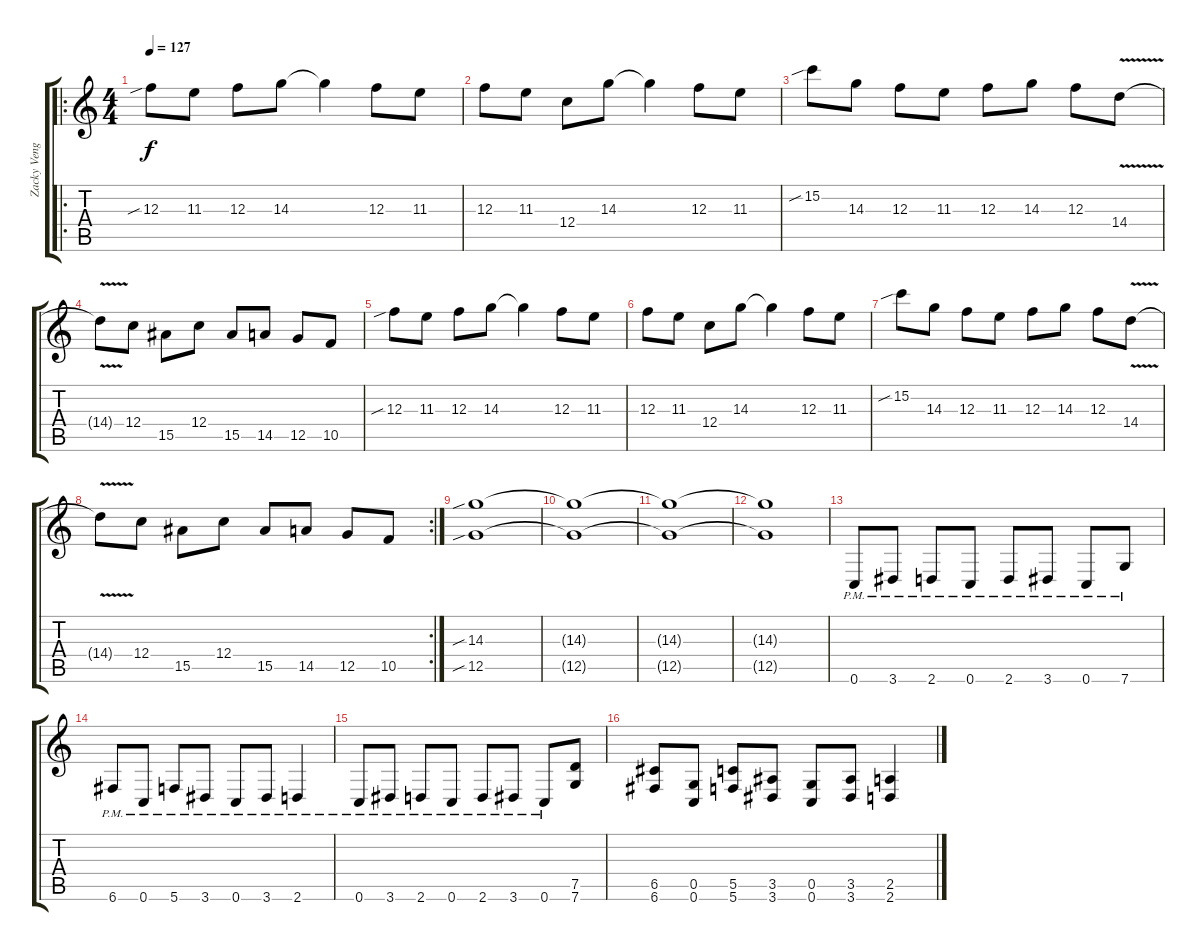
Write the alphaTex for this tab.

\track ("Zacky Vengeance Copy" "Zacky Veng") {instrument distortionguitar}
\staff {score tabs}
\tuning (D4 A3 F3 C3 G2 C2) {hide}
\ro
\ts (4 4)
\tempo 127
\clef g2
\ks c
12.3{sib}.8{dy f} 11.3.8 12.3.8 14.3.8 14.3{t}.4 12.3.8 11.3.8 |
12.3.8 11.3.8 12.4.8 14.3.8 14.3{t}.4 12.3.8 11.3.8 |
15.2{sib}.8 14.3.8 12.3.8 11.3.8 12.3.8 14.3.8 12.3.8 14.4{v}.8 |
14.4{v t}.8 12.4.8 15.5.8 12.4.8 15.5.8 14.5.8 12.5.8 10.5.8 |
12.3{sib}.8 11.3.8 12.3.8 14.3.8 14.3{t}.4 12.3.8 11.3.8 |
12.3.8 11.3.8 12.4.8 14.3.8 14.3{t}.4 12.3.8 11.3.8 |
15.2{sib}.8 14.3.8 12.3.8 11.3.8 12.3.8 14.3.8 12.3.8 14.4{v}.8 |
\rc 2
14.4{v t}.8 12.4.8 15.5.8 12.4.8 15.5.8 14.5.8 12.5.8 10.5.8 |
(14.3{sib} 12.5{sib}).1 |
(14.3{t} 12.5{t}).1 |
(14.3{t} 12.5{t}).1 |
(14.3{t} 12.5{t}).1 |
0.6{pm}.8 3.6{pm}.8 2.6{pm}.8 0.6{pm}.8 2.6{pm}.8 3.6{pm}.8 0.6{pm}.8 7.6{pm}.8 |
6.6{pm}.8 0.6{pm}.8 5.6{pm}.8 3.6{pm}.8 0.6{pm}.8 3.6{pm}.8 2.6{pm}.4 |
0.6{pm}.8 3.6{pm}.8 2.6{pm}.8 0.6{pm}.8 2.6{pm}.8 3.6{pm}.8 0.6{pm}.8 (7.5 7.6).8 |
(6.5 6.6).8 (0.5 0.6).8 (5.5 5.6).8 (3.5 3.6).8 (0.5 0.6).8 (3.5 3.6).8 (2.5 2.6).4
